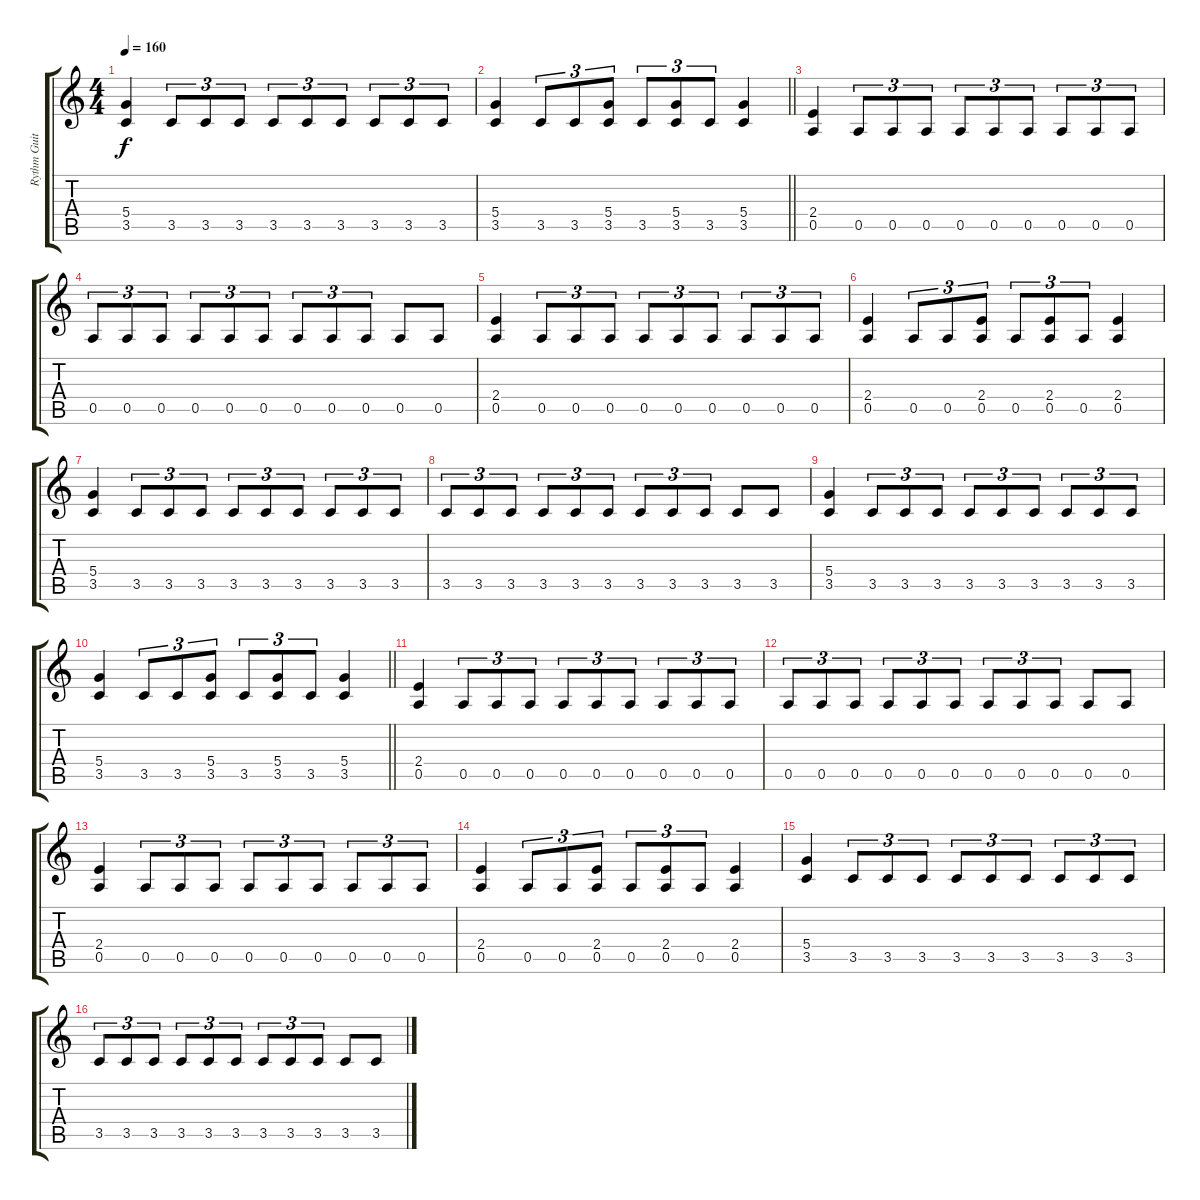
\track ("Rythm Guitar" "Rythm Guit") {instrument distortionguitar}
\staff {score tabs}
\tuning (E4 B3 G3 D3 A2 E2) {hide}
\ts (4 4)
\tempo 160
\clef g2
\ks c
(5.4 3.5).4{dy f} 3.5.8{tu (3 2)} 3.5.8{tu (3 2)} 3.5.8{tu (3 2)} 3.5.8{tu (3 2)} 3.5.8{tu (3 2)} 3.5.8{tu (3 2)} 3.5.8{tu (3 2)} 3.5.8{tu (3 2)} 3.5.8{tu (3 2)} |
\barLineRight lightlight
(5.4 3.5).4 3.5.8{tu (3 2)} 3.5.8{tu (3 2)} (5.4 3.5).8{tu (3 2)} 3.5.8{tu (3 2)} (5.4 3.5).8{tu (3 2)} 3.5.8{tu (3 2)} (5.4 3.5).4 |
(2.4 0.5).4 0.5.8{tu (3 2)} 0.5.8{tu (3 2)} 0.5.8{tu (3 2)} 0.5.8{tu (3 2)} 0.5.8{tu (3 2)} 0.5.8{tu (3 2)} 0.5.8{tu (3 2)} 0.5.8{tu (3 2)} 0.5.8{tu (3 2)} |
0.5.8{tu (3 2)} 0.5.8{tu (3 2)} 0.5.8{tu (3 2)} 0.5.8{tu (3 2)} 0.5.8{tu (3 2)} 0.5.8{tu (3 2)} 0.5.8{tu (3 2)} 0.5.8{tu (3 2)} 0.5.8{tu (3 2)} 0.5.8 0.5.8 |
(2.4 0.5).4 0.5.8{tu (3 2)} 0.5.8{tu (3 2)} 0.5.8{tu (3 2)} 0.5.8{tu (3 2)} 0.5.8{tu (3 2)} 0.5.8{tu (3 2)} 0.5.8{tu (3 2)} 0.5.8{tu (3 2)} 0.5.8{tu (3 2)} |
(2.4 0.5).4 0.5.8{tu (3 2)} 0.5.8{tu (3 2)} (2.4 0.5).8{tu (3 2)} 0.5.8{tu (3 2)} (2.4 0.5).8{tu (3 2)} 0.5.8{tu (3 2)} (2.4 0.5).4 |
(5.4 3.5).4 3.5.8{tu (3 2)} 3.5.8{tu (3 2)} 3.5.8{tu (3 2)} 3.5.8{tu (3 2)} 3.5.8{tu (3 2)} 3.5.8{tu (3 2)} 3.5.8{tu (3 2)} 3.5.8{tu (3 2)} 3.5.8{tu (3 2)} |
3.5.8{tu (3 2)} 3.5.8{tu (3 2)} 3.5.8{tu (3 2)} 3.5.8{tu (3 2)} 3.5.8{tu (3 2)} 3.5.8{tu (3 2)} 3.5.8{tu (3 2)} 3.5.8{tu (3 2)} 3.5.8{tu (3 2)} 3.5.8 3.5.8 |
(5.4 3.5).4 3.5.8{tu (3 2)} 3.5.8{tu (3 2)} 3.5.8{tu (3 2)} 3.5.8{tu (3 2)} 3.5.8{tu (3 2)} 3.5.8{tu (3 2)} 3.5.8{tu (3 2)} 3.5.8{tu (3 2)} 3.5.8{tu (3 2)} |
\barLineRight lightlight
(5.4 3.5).4 3.5.8{tu (3 2)} 3.5.8{tu (3 2)} (5.4 3.5).8{tu (3 2)} 3.5.8{tu (3 2)} (5.4 3.5).8{tu (3 2)} 3.5.8{tu (3 2)} (5.4 3.5).4 |
(2.4 0.5).4 0.5.8{tu (3 2)} 0.5.8{tu (3 2)} 0.5.8{tu (3 2)} 0.5.8{tu (3 2)} 0.5.8{tu (3 2)} 0.5.8{tu (3 2)} 0.5.8{tu (3 2)} 0.5.8{tu (3 2)} 0.5.8{tu (3 2)} |
0.5.8{tu (3 2)} 0.5.8{tu (3 2)} 0.5.8{tu (3 2)} 0.5.8{tu (3 2)} 0.5.8{tu (3 2)} 0.5.8{tu (3 2)} 0.5.8{tu (3 2)} 0.5.8{tu (3 2)} 0.5.8{tu (3 2)} 0.5.8 0.5.8 |
(2.4 0.5).4 0.5.8{tu (3 2)} 0.5.8{tu (3 2)} 0.5.8{tu (3 2)} 0.5.8{tu (3 2)} 0.5.8{tu (3 2)} 0.5.8{tu (3 2)} 0.5.8{tu (3 2)} 0.5.8{tu (3 2)} 0.5.8{tu (3 2)} |
(2.4 0.5).4 0.5.8{tu (3 2)} 0.5.8{tu (3 2)} (2.4 0.5).8{tu (3 2)} 0.5.8{tu (3 2)} (2.4 0.5).8{tu (3 2)} 0.5.8{tu (3 2)} (2.4 0.5).4 |
(5.4 3.5).4 3.5.8{tu (3 2)} 3.5.8{tu (3 2)} 3.5.8{tu (3 2)} 3.5.8{tu (3 2)} 3.5.8{tu (3 2)} 3.5.8{tu (3 2)} 3.5.8{tu (3 2)} 3.5.8{tu (3 2)} 3.5.8{tu (3 2)} |
3.5.8{tu (3 2)} 3.5.8{tu (3 2)} 3.5.8{tu (3 2)} 3.5.8{tu (3 2)} 3.5.8{tu (3 2)} 3.5.8{tu (3 2)} 3.5.8{tu (3 2)} 3.5.8{tu (3 2)} 3.5.8{tu (3 2)} 3.5.8 3.5.8
